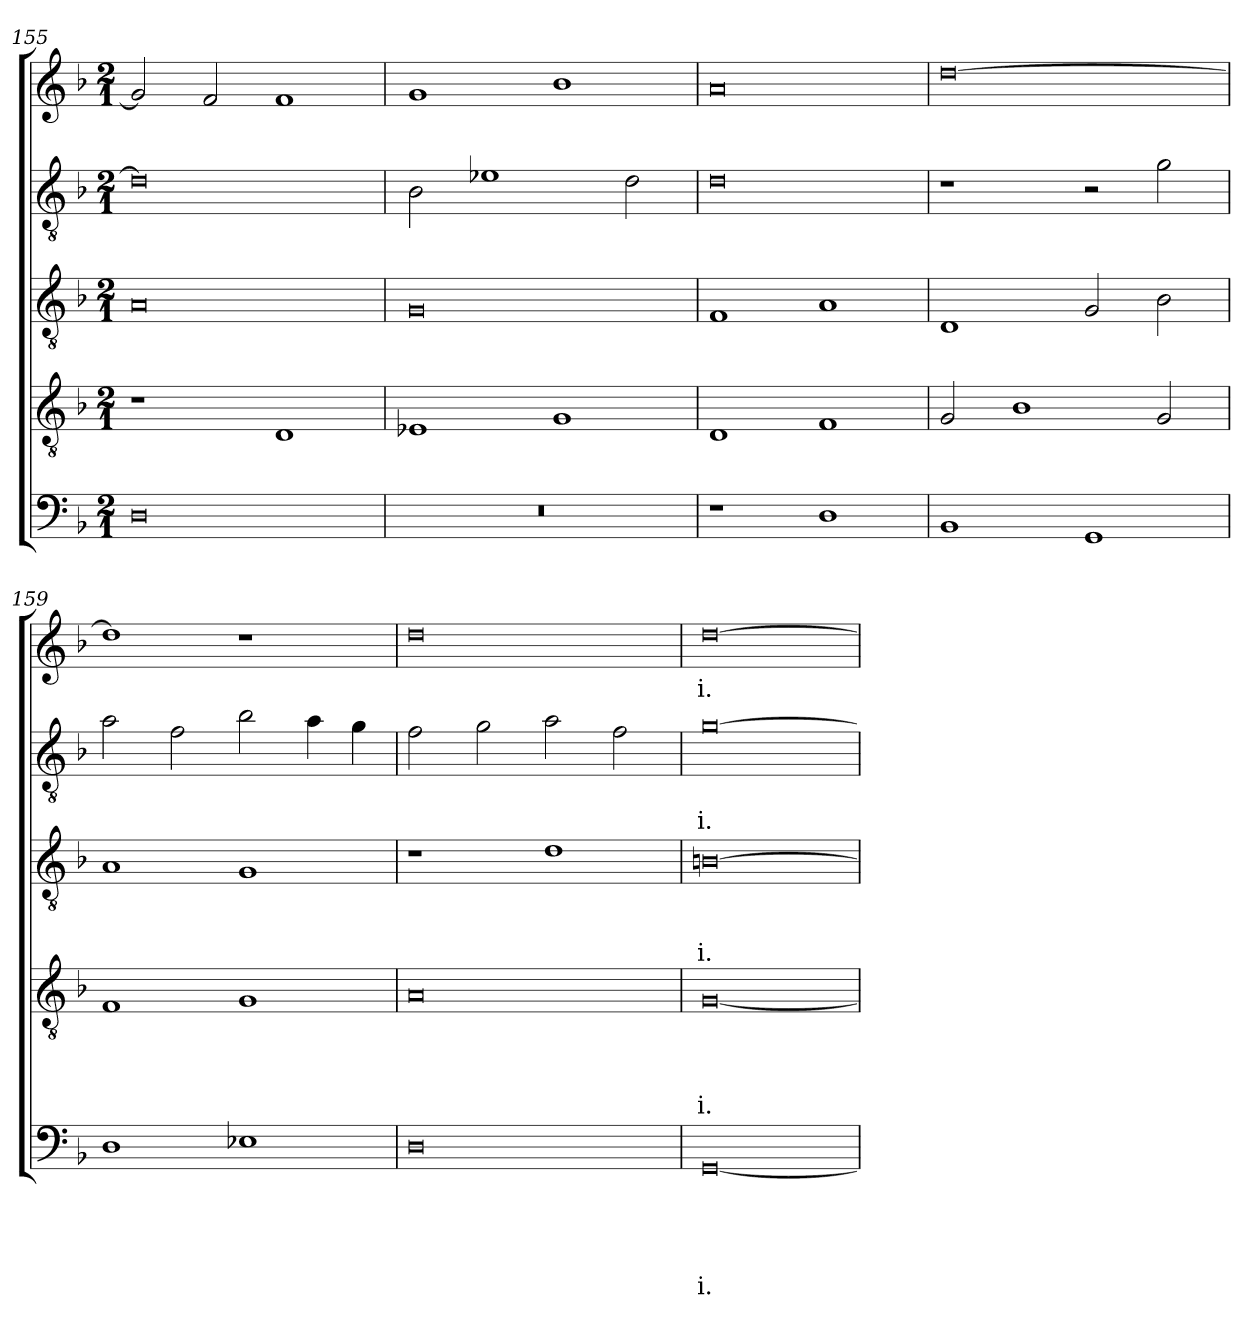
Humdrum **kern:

**kern	**text	**text	**text	**text	**text	**kern	**text	**text	**text	**text	**kern	**text	**text	**text	**kern	**text	**text	**kern	**text
*part5	*part5	*part5	*part5	*part5	*part5	*part4	*part4	*part4	*part4	*part4	*part3	*part3	*part3	*part3	*part2	*part2	*part2	*part1	*part1
*staff5	*staff5	*staff5	*staff5	*staff5	*staff5	*staff4	*staff4	*staff4	*staff4	*staff4	*staff3	*staff3	*staff3	*staff3	*staff2	*staff2	*staff2	*staff1	*staff1
!!LO:PB:g=z
*clefF4	*	*	*	*	*	*clefGv2	*	*	*	*	*clefGv2	*	*	*	*clefGv2	*	*	*clefG2	*
*k[b-]	*	*	*	*	*	*k[b-]	*	*	*	*	*k[b-]	*	*	*	*k[b-]	*	*	*k[b-]	*
*F:	*	*	*	*	*	*F:	*	*	*	*	*F:	*	*	*	*F:	*	*	*F:	*
*M2/1	*	*	*	*	*	*M2/1	*	*	*	*	*M2/1	*	*	*	*M2/1	*	*	*M2/1	*
=155	=155	=155	=155	=155	=155	=155	=155	=155	=155	=155	=155	=155	=155	=155	=155	=155	=155	=155	=155
0D	.	.	.	.	.	1r	.	.	.	.	0A	.	.	.	0d]	.	.	2g/]	.
.	.	.	.	.	.	.	.	.	.	.	.	.	.	.	.	.	.	2f/	.
.	.	.	.	.	.	1D	.	.	.	.	.	.	.	.	.	.	.	1f	.
=156	=156	=156	=156	=156	=156	=156	=156	=156	=156	=156	=156	=156	=156	=156	=156	=156	=156	=156	=156
0r	.	.	.	.	.	1E-X	.	.	.	.	0G	.	.	.	2B-\	.	.	1g	.
.	.	.	.	.	.	.	.	.	.	.	.	.	.	.	1e-X	.	.	.	.
.	.	.	.	.	.	1G	.	.	.	.	.	.	.	.	.	.	.	1b-	.
.	.	.	.	.	.	.	.	.	.	.	.	.	.	.	2d\	.	.	.	.
=157	=157	=157	=157	=157	=157	=157	=157	=157	=157	=157	=157	=157	=157	=157	=157	=157	=157	=157	=157
1r	.	.	.	.	.	1D	.	.	.	.	1F	.	.	.	0d	.	.	0a	.
1D	.	.	.	.	.	1F	.	.	.	.	1A	.	.	.	.	.	.	.	.
=158	=158	=158	=158	=158	=158	=158	=158	=158	=158	=158	=158	=158	=158	=158	=158	=158	=158	=158	=158
1BB-	.	.	.	.	.	2G/	.	.	.	.	1D	.	.	.	1r	.	.	[0dd	.
.	.	.	.	.	.	1B-	.	.	.	.	.	.	.	.	.	.	.	.	.
1GG	.	.	.	.	.	.	.	.	.	.	2G/	.	.	.	2r	.	.	.	.
.	.	.	.	.	.	2G/	.	.	.	.	2B-\	.	.	.	2g\	.	.	.	.
=159	=159	=159	=159	=159	=159	=159	=159	=159	=159	=159	=159	=159	=159	=159	=159	=159	=159	=159	=159
1D	.	.	.	.	.	1F	.	.	.	.	1A	.	.	.	2a\	.	.	1dd]	.
.	.	.	.	.	.	.	.	.	.	.	.	.	.	.	2f\	.	.	.	.
1E-X	.	.	.	.	.	1G	.	.	.	.	1G	.	.	.	2b-\	.	.	1r	.
.	.	.	.	.	.	.	.	.	.	.	.	.	.	.	4a\	.	.	.	.
.	.	.	.	.	.	.	.	.	.	.	.	.	.	.	4g\	.	.	.	.
=160	=160	=160	=160	=160	=160	=160	=160	=160	=160	=160	=160	=160	=160	=160	=160	=160	=160	=160	=160
0D	.	.	.	.	.	0A	.	.	.	.	1r	.	.	.	2f\	.	.	0dd	.
.	.	.	.	.	.	.	.	.	.	.	.	.	.	.	2g\	.	.	.	.
.	.	.	.	.	.	.	.	.	.	.	1d	.	.	.	2a\	.	.	.	.
.	.	.	.	.	.	.	.	.	.	.	.	.	.	.	2f\	.	.	.	.
=161	=161	=161	=161	=161	=161	=161	=161	=161	=161	=161	=161	=161	=161	=161	=161	=161	=161	=161	=161
!	!	!	!	!	!LO:LY:b	!	!	!	!	!LO:LY:b	!	!	!	!LO:LY:b	!	!	!LO:LY:b	!	!LO:LY:b
[0GG	.	.	.	.	-i.	[0G	.	.	.	-i.	[0Bn	.	.	-i.	[0g	.	-i.	[0dd	-i.
=	=	=	=	=	=	=	=	=	=	=	=	=	=	=	=	=	=	=	=
*-	*-	*-	*-	*-	*-	*-	*-	*-	*-	*-	*-	*-	*-	*-	*-	*-	*-	*-	*-
